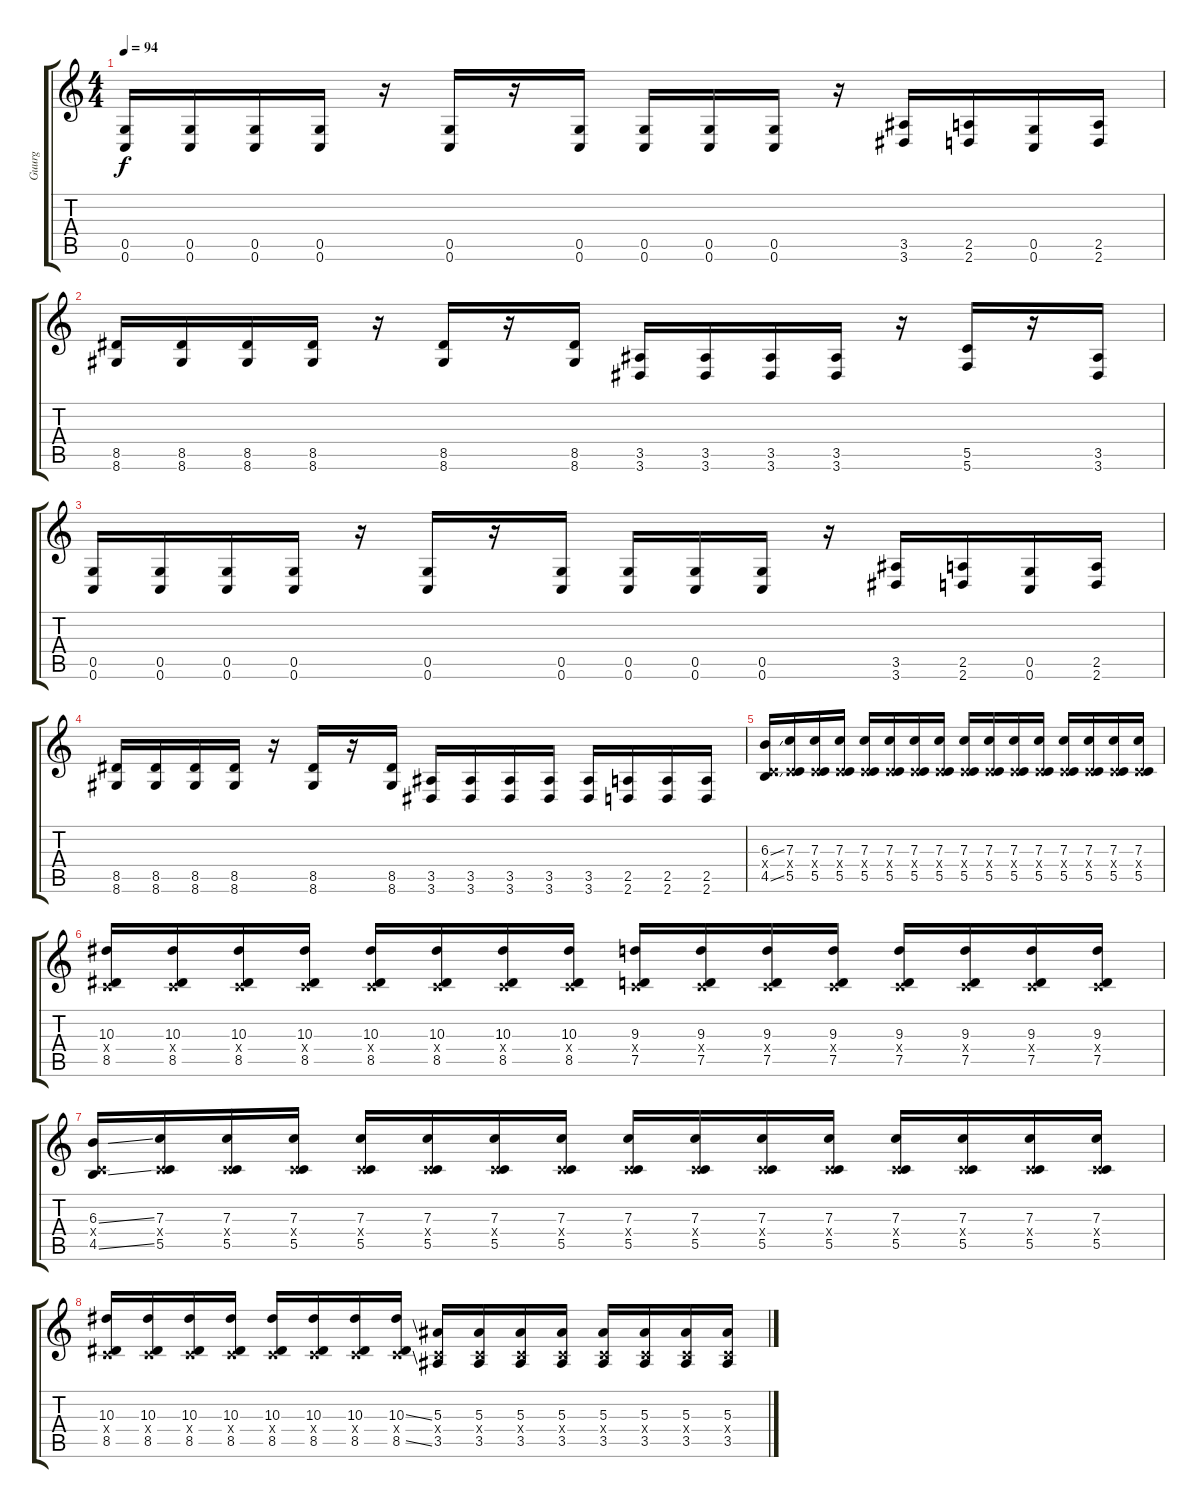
\track ("Guurg" "Guurg") {instrument overdrivenguitar}
\staff {score tabs}
\tuning (D4 A3 F3 C3 G2 C2) {hide}
\ts (4 4)
\tempo 94
\clef g2
\ks c
(0.5 0.6).16{dy f} (0.5 0.6).16 (0.5 0.6).16 (0.5 0.6).16 r.16 (0.5 0.6).16 r.16 (0.5 0.6).16 (0.5 0.6).16 (0.5 0.6).16 (0.5 0.6).16 r.16 (3.5 3.6).16 (2.5 2.6).16 (0.5 0.6).16 (2.5 2.6).16 |
(8.5 8.6).16 (8.5 8.6).16 (8.5 8.6).16 (8.5 8.6).16 r.16 (8.5 8.6).16 r.16 (8.5 8.6).16 (3.5 3.6).16 (3.5 3.6).16 (3.5 3.6).16 (3.5 3.6).16 r.16 (5.5 5.6).16 r.16 (3.5 3.6).16 |
(0.5 0.6).16 (0.5 0.6).16 (0.5 0.6).16 (0.5 0.6).16 r.16 (0.5 0.6).16 r.16 (0.5 0.6).16 (0.5 0.6).16 (0.5 0.6).16 (0.5 0.6).16 r.16 (3.5 3.6).16 (2.5 2.6).16 (0.5 0.6).16 (2.5 2.6).16 |
(8.5 8.6).16 (8.5 8.6).16 (8.5 8.6).16 (8.5 8.6).16 r.16 (8.5 8.6).16 r.16 (8.5 8.6).16 (3.5 3.6).16 (3.5 3.6).16 (3.5 3.6).16 (3.5 3.6).16 (3.5 3.6).16 (2.5 2.6).16 (2.5 2.6).16 (2.5 2.6).16 |
(6.3{ss} 0.4{x} 4.5{ss}).16 (7.3 0.4{x} 5.5).16 (7.3 0.4{x} 5.5).16 (7.3 0.4{x} 5.5).16 (7.3 0.4{x} 5.5).16 (7.3 0.4{x} 5.5).16 (7.3 0.4{x} 5.5).16 (7.3 0.4{x} 5.5).16 (7.3 0.4{x} 5.5).16 (7.3 0.4{x} 5.5).16 (7.3 0.4{x} 5.5).16 (7.3 0.4{x} 5.5).16 (7.3 0.4{x} 5.5).16 (7.3 0.4{x} 5.5).16 (7.3 0.4{x} 5.5).16 (7.3 0.4{x} 5.5).16 |
(10.3 0.4{x} 8.5).16 (10.3 0.4{x} 8.5).16 (10.3 0.4{x} 8.5).16 (10.3 0.4{x} 8.5).16 (10.3 0.4{x} 8.5).16 (10.3 0.4{x} 8.5).16 (10.3 0.4{x} 8.5).16 (10.3 0.4{x} 8.5).16 (9.3 0.4{x} 7.5).16 (9.3 0.4{x} 7.5).16 (9.3 0.4{x} 7.5).16 (9.3 0.4{x} 7.5).16 (9.3 0.4{x} 7.5).16 (9.3 0.4{x} 7.5).16 (9.3 0.4{x} 7.5).16 (9.3 0.4{x} 7.5).16 |
(6.3{ss} 0.4{x} 4.5{ss}).16 (7.3 0.4{x} 5.5).16 (7.3 0.4{x} 5.5).16 (7.3 0.4{x} 5.5).16 (7.3 0.4{x} 5.5).16 (7.3 0.4{x} 5.5).16 (7.3 0.4{x} 5.5).16 (7.3 0.4{x} 5.5).16 (7.3 0.4{x} 5.5).16 (7.3 0.4{x} 5.5).16 (7.3 0.4{x} 5.5).16 (7.3 0.4{x} 5.5).16 (7.3 0.4{x} 5.5).16 (7.3 0.4{x} 5.5).16 (7.3 0.4{x} 5.5).16 (7.3 0.4{x} 5.5).16 |
(10.3 0.4{x} 8.5).16 (10.3 0.4{x} 8.5).16 (10.3 0.4{x} 8.5).16 (10.3 0.4{x} 8.5).16 (10.3 0.4{x} 8.5).16 (10.3 0.4{x} 8.5).16 (10.3 0.4{x} 8.5).16 (10.3{ss} 0.4{x} 8.5{ss}).16 (5.3 0.4{x} 3.5).16 (5.3 0.4{x} 3.5).16 (5.3 0.4{x} 3.5).16 (5.3 0.4{x} 3.5).16 (5.3 0.4{x} 3.5).16 (5.3 0.4{x} 3.5).16 (5.3 0.4{x} 3.5).16 (5.3 0.4{x} 3.5).16
